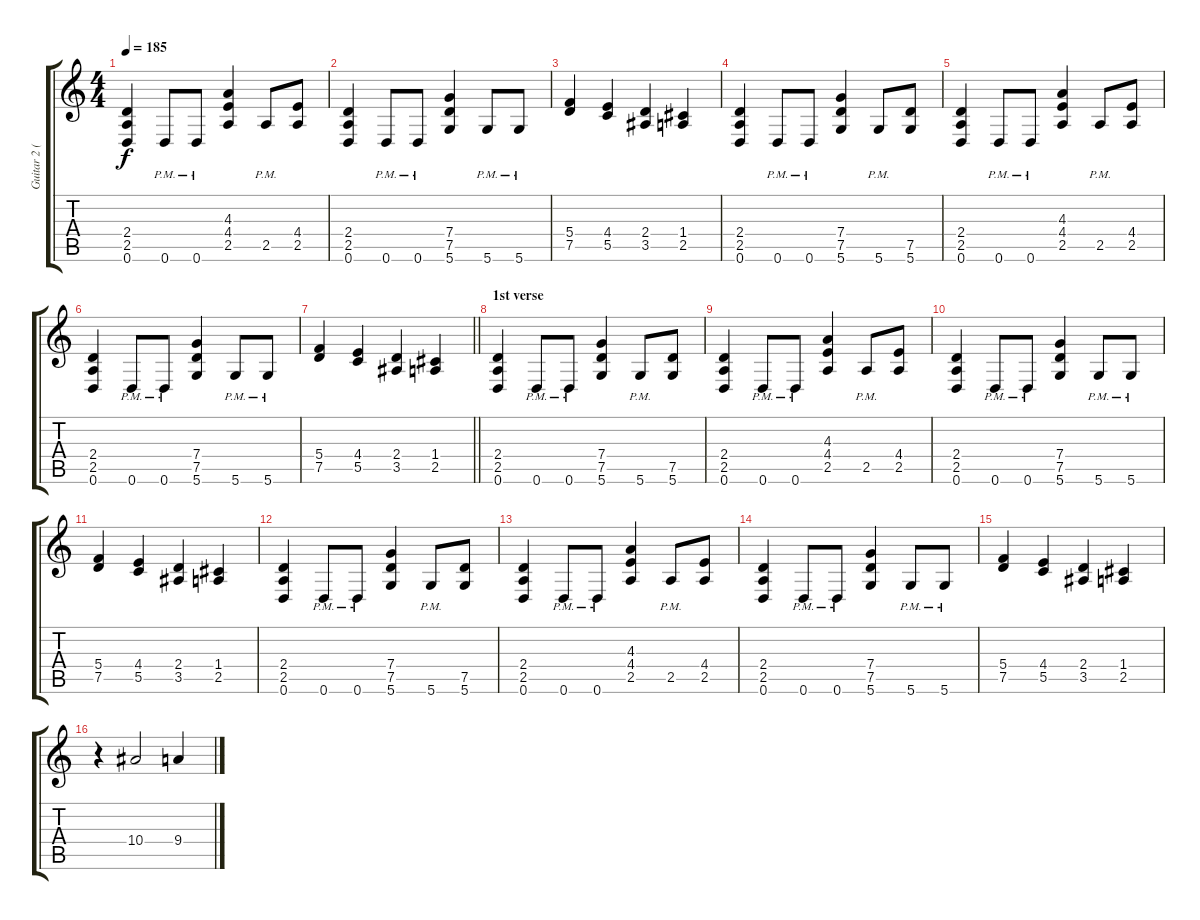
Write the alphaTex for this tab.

\track ("Guitar 2 (Ale)" "Guitar 2 (") {instrument distortionguitar}
\staff {score tabs}
\tuning (D4 A3 F3 C3 G2 D2) {hide}
\ts (4 4)
\tempo 185
\clef g2
\ks c
(2.4 2.5 0.6).4{dy f} 0.6{pm}.8 0.6{pm}.8 (4.3 4.4 2.5).4 2.5{pm}.8 (4.4 2.5).8 |
(2.4 2.5 0.6).4 0.6{pm}.8 0.6{pm}.8 (7.4 7.5 5.6).4 5.6{pm}.8 5.6{pm}.8 |
(5.4 7.5).4 (4.4 5.5).4 (2.4 3.5).4 (1.4 2.5).4 |
(2.4 2.5 0.6).4 0.6{pm}.8 0.6{pm}.8 (7.4 7.5 5.6).4 5.6{pm}.8 (7.5 5.6).8 |
(2.4 2.5 0.6).4 0.6{pm}.8 0.6{pm}.8 (4.3 4.4 2.5).4 2.5{pm}.8 (4.4 2.5).8 |
(2.4 2.5 0.6).4 0.6{pm}.8 0.6{pm}.8 (7.4 7.5 5.6).4 5.6{pm}.8 5.6{pm}.8 |
\barLineRight lightlight
(5.4 7.5).4 (4.4 5.5).4 (2.4 3.5).4 (1.4 2.5).4 |
\section ("" "1st verse")
(2.4 2.5 0.6).4 0.6{pm}.8 0.6{pm}.8 (7.4 7.5 5.6).4 5.6{pm}.8 (7.5 5.6).8 |
(2.4 2.5 0.6).4 0.6{pm}.8 0.6{pm}.8 (4.3 4.4 2.5).4 2.5{pm}.8 (4.4 2.5).8 |
(2.4 2.5 0.6).4 0.6{pm}.8 0.6{pm}.8 (7.4 7.5 5.6).4 5.6{pm}.8 5.6{pm}.8 |
(5.4 7.5).4 (4.4 5.5).4 (2.4 3.5).4 (1.4 2.5).4 |
(2.4 2.5 0.6).4 0.6{pm}.8 0.6{pm}.8 (7.4 7.5 5.6).4 5.6{pm}.8 (7.5 5.6).8 |
(2.4 2.5 0.6).4 0.6{pm}.8 0.6{pm}.8 (4.3 4.4 2.5).4 2.5{pm}.8 (4.4 2.5).8 |
(2.4 2.5 0.6).4 0.6{pm}.8 0.6{pm}.8 (7.4 7.5 5.6).4 5.6{pm}.8 5.6{pm}.8 |
(5.4 7.5).4 (4.4 5.5).4 (2.4 3.5).4 (1.4 2.5).4 |
r.4 10.4.2 9.4.4
